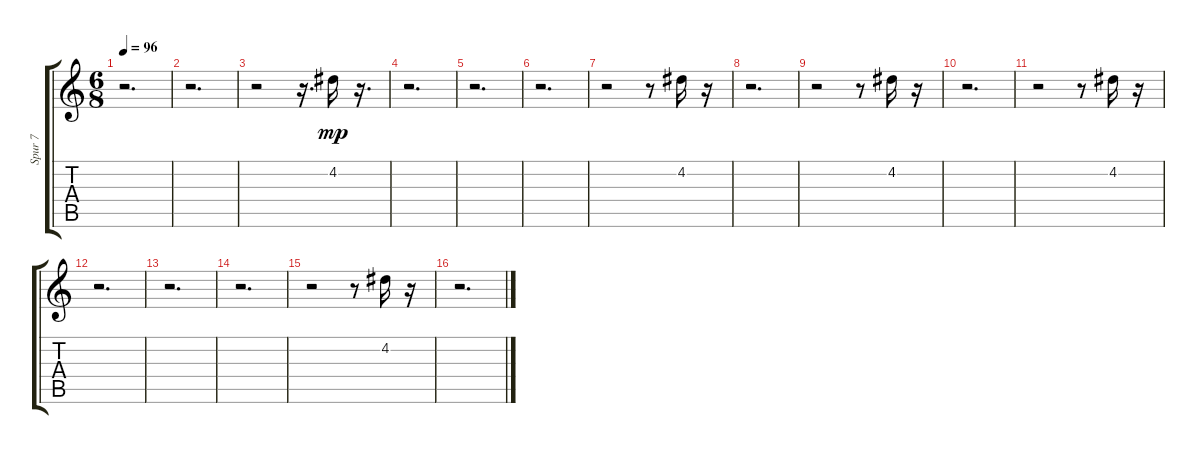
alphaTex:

\track ("Spur 7" "Spur 7") {instrument acousticguitarnylon}
\staff {score tabs}
\tuning (E4 B3 G3 D3 A2 E2) {hide}
\ts (6 8)
\tempo 96
\clef g2
\ks c
r.2{d dy mp} |
r.2{d} |
r.2 r.16{d} 4.2.16 r.16{d} |
r.2{d} |
r.2{d} |
r.2{d} |
r.2 r.8 4.2.16 r.16 |
r.2{d} |
r.2 r.8 4.2.16 r.16 |
r.2{d} |
r.2 r.8 4.2.16 r.16 |
r.2{d} |
r.2{d} |
r.2{d} |
r.2 r.8 4.2.16 r.16 |
r.2{d}
